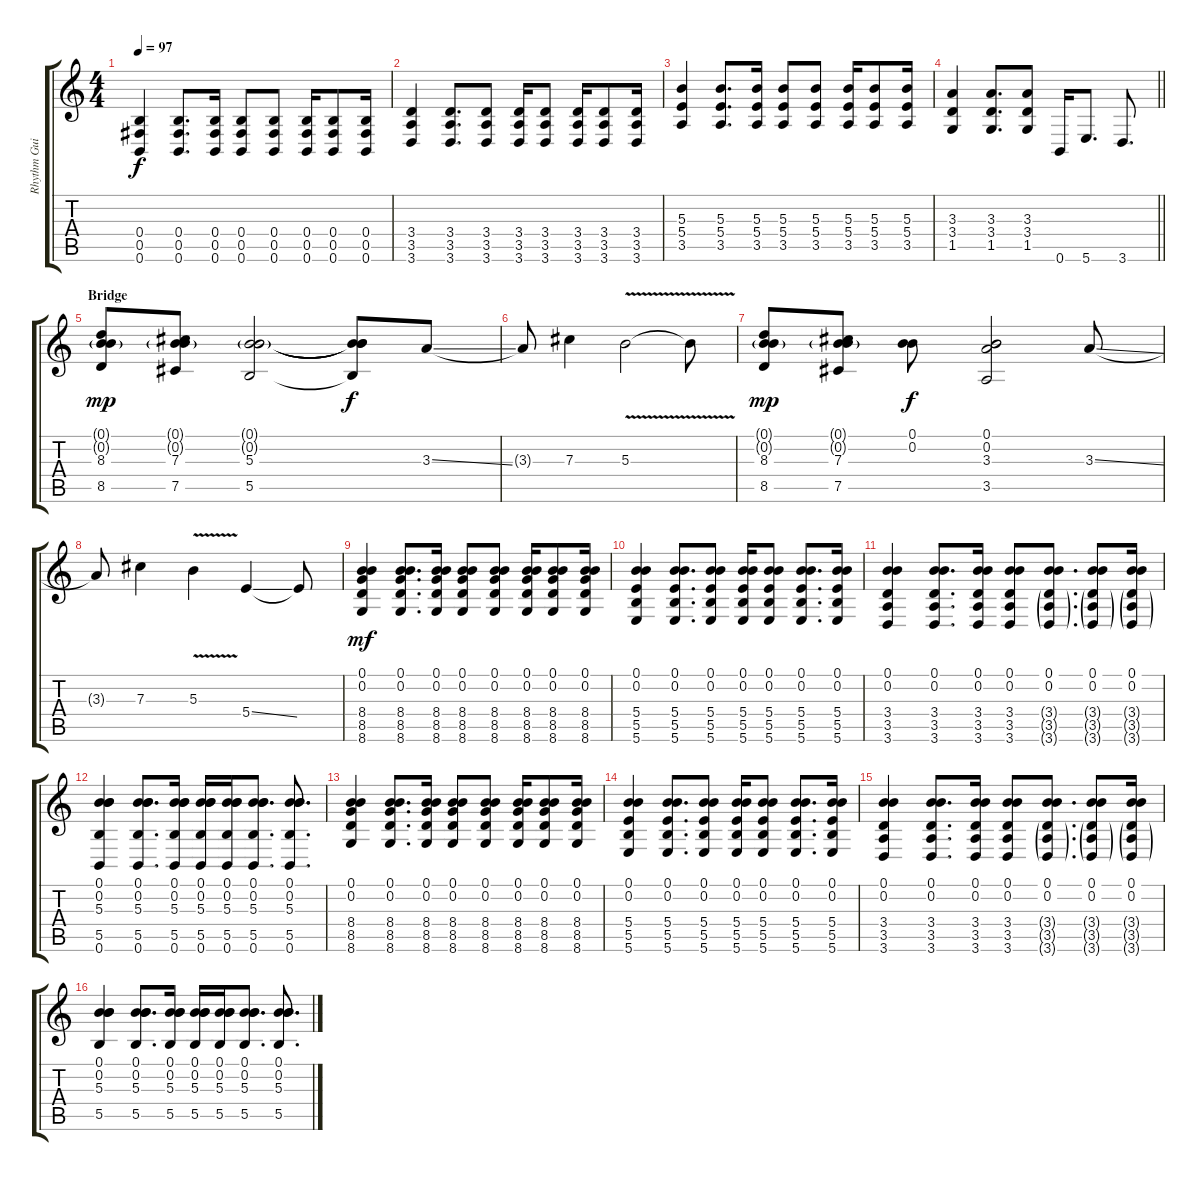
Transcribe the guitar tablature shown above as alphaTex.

\track ("Rhythm Guitar" "Rhythm Gui") {instrument distortionguitar}
\staff {score tabs}
\tuning (B3 B3 Gb3 B2 Gb2 B1) {hide}
\ts (4 4)
\tempo 97
\clef g2
\ks c
(0.4 0.5 0.6).4{dy f} (0.4 0.5 0.6).8{d} (0.4 0.5 0.6).16 (0.4 0.5 0.6).8 (0.4 0.5 0.6).8 (0.4 0.5 0.6).16 (0.4 0.5 0.6).8 (0.4 0.5 0.6).16 |
(3.4 3.5 3.6).4 (3.4 3.5 3.6).8{d} (3.4 3.5 3.6).8 (3.4 3.5 3.6).16 (3.4 3.5 3.6).8 (3.4 3.5 3.6).16 (3.4 3.5 3.6).8 (3.4 3.5 3.6).16 |
(5.3 5.4 3.5).4 (5.3 5.4 3.5).8{d} (5.3 5.4 3.5).16 (5.3 5.4 3.5).8 (5.3 5.4 3.5).8 (5.3 5.4 3.5).16 (5.3 5.4 3.5).8 (5.3 5.4 3.5).16 |
\barLineRight lightlight
(3.3 3.4 1.5).4 (3.3 3.4 1.5).8{d} (3.3 3.4 1.5).8 0.6.16 5.6.8{d} 3.6.8{d} |
\section ("" "Bridge")
(0.1{g} 0.2{g} 8.3 8.5).8{dy mp} (0.1{g} 0.2{g} 7.3 7.5).8 (0.1{g} 0.2{g} 5.3 5.5).2 (0.1{t} 0.2{t} 5.3{t} 5.5{t}).8{dy f} 3.3{ss}.8 |
3.3{t}.8 7.3.4 5.3{v}.2 5.3{t}.8 |
(0.1{g} 0.2{g} 8.3 8.5).8{dy mp} (0.1{g} 0.2{g} 7.3 7.5).8 (0.1 0.2).8{dy f} (0.1 0.2 3.3 3.5).2 3.3{ss}.8 |
3.3{t}.8 7.3.4 5.3{v}.4 5.4{ss}.4 5.4{t}.8 |
(0.1 0.2 8.4 8.5 8.6).4{dy mf balance 8} (0.1 0.2 8.4 8.5 8.6).8{d} (0.1 0.2 8.4 8.5 8.6).16 (0.1 0.2 8.4 8.5 8.6).8 (0.1 0.2 8.4 8.5 8.6).8 (0.1 0.2 8.4 8.5 8.6).16 (0.1 0.2 8.4 8.5 8.6).8 (0.1 0.2 8.4 8.5 8.6).16 |
(0.1 0.2 5.4 5.5 5.6).4{balance 16} (0.1 0.2 5.4 5.5 5.6).8{d} (0.1 0.2 5.4 5.5 5.6).8 (0.1 0.2 5.4 5.5 5.6).16 (0.1 0.2 5.4 5.5 5.6).8 (0.1 0.2 5.4 5.5 5.6).8{d} (0.1 0.2 5.4 5.5 5.6).16 |
(0.1 0.2 3.4 3.5 3.6).4 (0.1 0.2 3.4 3.5 3.6).8{d} (0.1 0.2 3.4 3.5 3.6).16 (0.1 0.2 3.4 3.5 3.6).8 (0.1 0.2 3.4{g} 3.5{g} 3.6{g}).8{d} (0.1 0.2 3.4{g} 3.5{g} 3.6{g}).8 (0.1 0.2 3.4{g} 3.5{g} 3.6{g}).16 |
(0.1 0.2 5.3 5.5 0.6).4 (0.1 0.2 5.3 5.5 0.6).8{d} (0.1 0.2 5.3 5.5 0.6).16 (0.1 0.2 5.3 5.5 0.6).16 (0.1 0.2 5.3 5.5 0.6).16 (0.1 0.2 5.3 5.5 0.6).8{d} (0.1 0.2 5.3 5.5 0.6).8{d} |
(0.1 0.2 8.4 8.5 8.6).4{volume 16 balance 8} (0.1 0.2 8.4 8.5 8.6).8{d} (0.1 0.2 8.4 8.5 8.6).16 (0.1 0.2 8.4 8.5 8.6).8 (0.1 0.2 8.4 8.5 8.6).8 (0.1 0.2 8.4 8.5 8.6).16 (0.1 0.2 8.4 8.5 8.6).8 (0.1 0.2 8.4 8.5 8.6).16 |
(0.1 0.2 5.4 5.5 5.6).4 (0.1 0.2 5.4 5.5 5.6).8{d} (0.1 0.2 5.4 5.5 5.6).8 (0.1 0.2 5.4 5.5 5.6).16 (0.1 0.2 5.4 5.5 5.6).8 (0.1 0.2 5.4 5.5 5.6).8{d} (0.1 0.2 5.4 5.5 5.6).16 |
(0.1 0.2 3.4 3.5 3.6).4 (0.1 0.2 3.4 3.5 3.6).8{d} (0.1 0.2 3.4 3.5 3.6).16 (0.1 0.2 3.4 3.5 3.6).8 (0.1 0.2 3.4{g} 3.5{g} 3.6{g}).8{d} (0.1 0.2 3.4{g} 3.5{g} 3.6{g}).8 (0.1 0.2 3.4{g} 3.5{g} 3.6{g}).16 |
(0.1 0.2 5.3 5.5).4 (0.1 0.2 5.3 5.5).8{d} (0.1 0.2 5.3 5.5).16 (0.1 0.2 5.3 5.5).16 (0.1 0.2 5.3 5.5).16 (0.1 0.2 5.3 5.5).8{d} (0.1 0.2 5.3 5.5).8{d}
